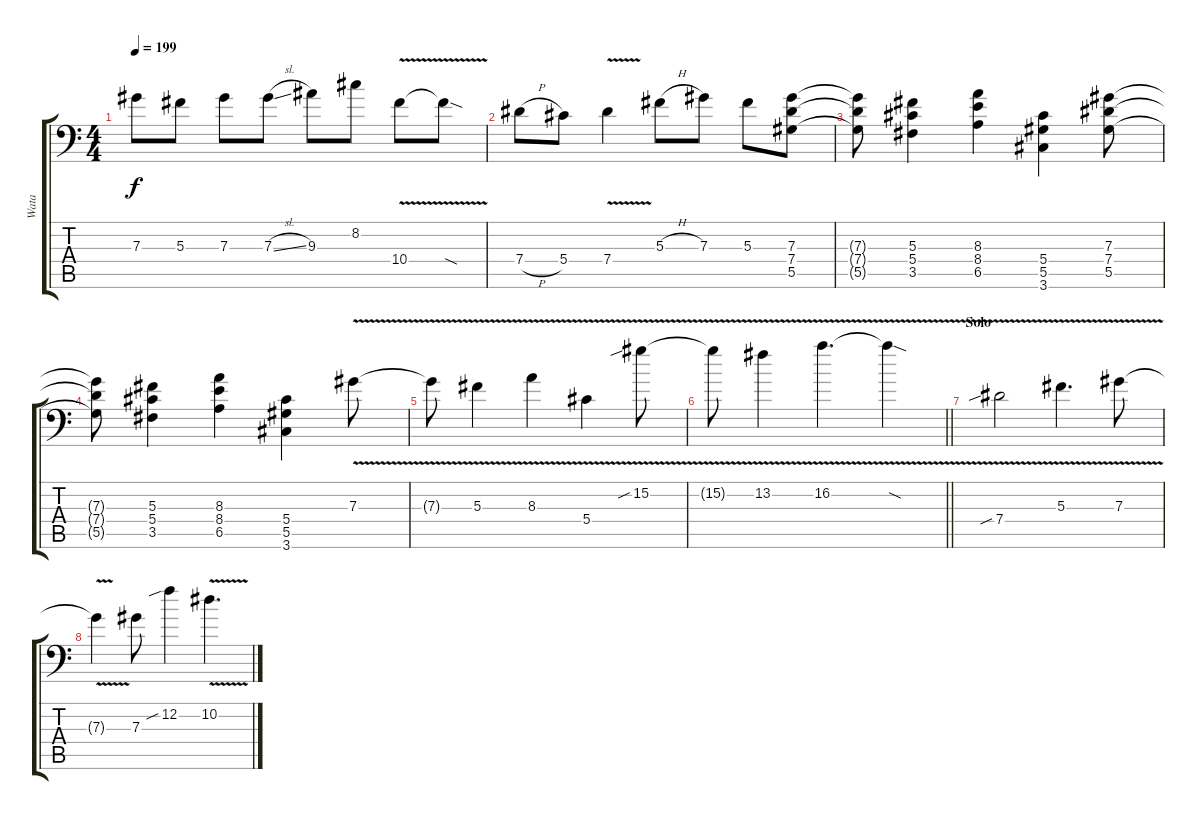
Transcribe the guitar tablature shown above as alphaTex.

\track ("Wata" "Wata") {instrument distortionguitar}
\staff {score tabs}
\tuning (Bb3 F3 Db3 Ab2 Eb2 Bb1) {hide}
\ts (4 4)
\tempo 199
\clef f4
\ks c
7.3.8{dy f} 5.3.8 7.3.8 7.3{sl}.8 9.3.8 8.2.8 10.4{v}.8 10.4{sod t}.8 |
7.4{h}.8 5.4.8 7.4{v}.4 5.3{h}.8 7.3.8 5.3.8 (7.3 7.4 5.5).8 |
(7.3{t} 7.4{t} 5.5{t}).8 (5.3 5.4 3.5).4 (8.3 8.4 6.5).4 (5.4 5.5 3.6).4 (7.3 7.4 5.5).8 |
(7.3{t} 7.4{t} 5.5{t}).8 (5.3 5.4 3.5).4 (8.3 8.4 6.5).4 (5.4 5.5 3.6).4 7.3{v}.8 |
7.3{t}.8 5.3{v}.4 8.3{v}.4 5.4{v}.4 15.2{v sib}.8 |
\barLineRight lightlight
15.2{t}.8 13.2{v}.4 16.2{v}.4{d} 16.2{sod t}.4 |
\section ("" "Solo")
7.4{v sib}.2{volume 14 balance 8} 5.3{v}.4{d} 7.3{v}.8 |
7.3{t}.4 7.3.8 12.2{sib}.4 10.2{v}.4{d}
